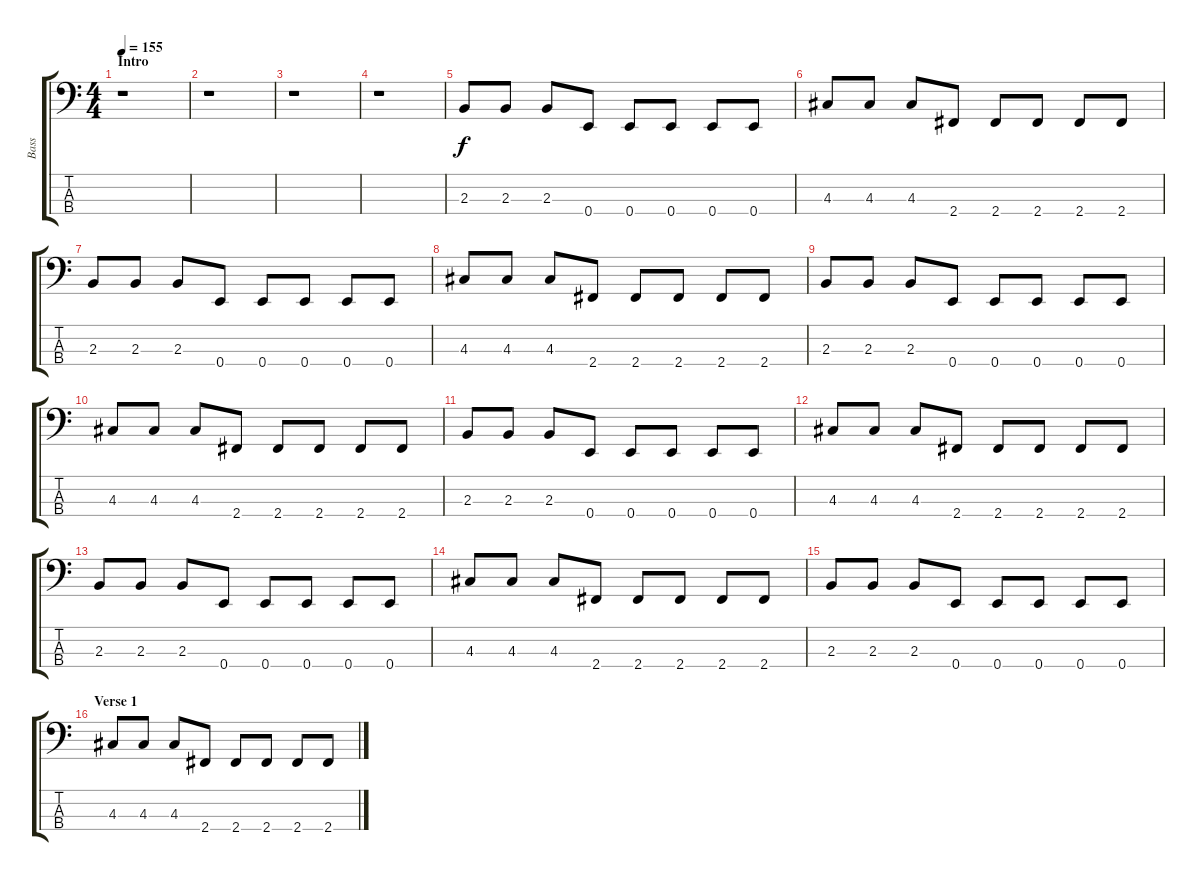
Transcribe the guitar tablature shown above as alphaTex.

\track ("Bass" "Bass") {instrument electricbassfinger}
\staff {score tabs}
\tuning (G2 D2 A1 E1) {hide}
\ts (4 4)
\section ("" "Intro")
\tempo 155
\clef f4
\ks c
r.1{dy f instrument electricbassfinger} |
r.1 |
r.1 |
r.1 |
2.3.8 2.3.8 2.3.8 0.4.8 0.4.8 0.4.8 0.4.8 0.4.8 |
4.3.8 4.3.8 4.3.8 2.4.8 2.4.8 2.4.8 2.4.8 2.4.8 |
2.3.8 2.3.8 2.3.8 0.4.8 0.4.8 0.4.8 0.4.8 0.4.8 |
4.3.8 4.3.8 4.3.8 2.4.8 2.4.8 2.4.8 2.4.8 2.4.8 |
2.3.8 2.3.8 2.3.8 0.4.8 0.4.8 0.4.8 0.4.8 0.4.8 |
4.3.8 4.3.8 4.3.8 2.4.8 2.4.8 2.4.8 2.4.8 2.4.8 |
2.3.8 2.3.8 2.3.8 0.4.8 0.4.8 0.4.8 0.4.8 0.4.8 |
4.3.8 4.3.8 4.3.8 2.4.8 2.4.8 2.4.8 2.4.8 2.4.8 |
2.3.8 2.3.8 2.3.8 0.4.8 0.4.8 0.4.8 0.4.8 0.4.8 |
4.3.8 4.3.8 4.3.8 2.4.8 2.4.8 2.4.8 2.4.8 2.4.8 |
2.3.8 2.3.8 2.3.8 0.4.8 0.4.8 0.4.8 0.4.8 0.4.8 |
\section ("" "Verse 1")
4.3.8 4.3.8 4.3.8 2.4.8 2.4.8 2.4.8 2.4.8 2.4.8
